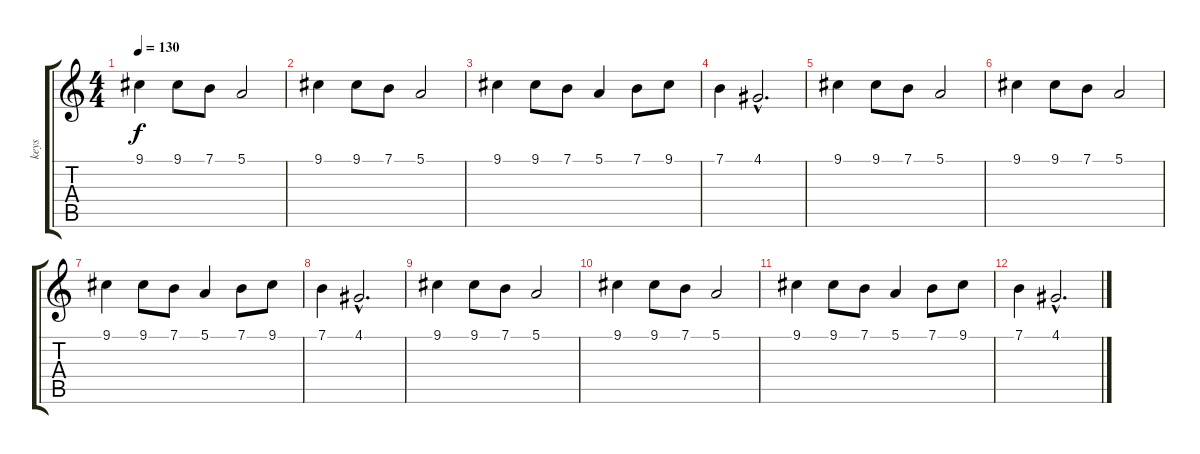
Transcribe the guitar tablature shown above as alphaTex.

\track ("keys" "keys") {instrument choiraahs}
\staff {score tabs}
\tuning (E4 B3 G3 D3 A2 E2) {hide}
\ts (4 4)
\tempo 130
\clef g2
\ks c
9.1.4{dy f} 9.1.8 7.1.8 5.1.2 |
9.1.4 9.1.8 7.1.8 5.1.2 |
9.1.4 9.1.8 7.1.8 5.1.4 7.1.8 9.1.8 |
7.1.4 4.1{hac}.2{d} |
9.1.4 9.1.8 7.1.8 5.1.2 |
9.1.4 9.1.8 7.1.8 5.1.2 |
9.1.4 9.1.8 7.1.8 5.1.4 7.1.8 9.1.8 |
7.1.4 4.1{hac}.2{d} |
9.1.4 9.1.8 7.1.8 5.1.2 |
9.1.4 9.1.8 7.1.8 5.1.2 |
9.1.4 9.1.8 7.1.8 5.1.4 7.1.8 9.1.8 |
7.1.4 4.1{hac}.2{d}
